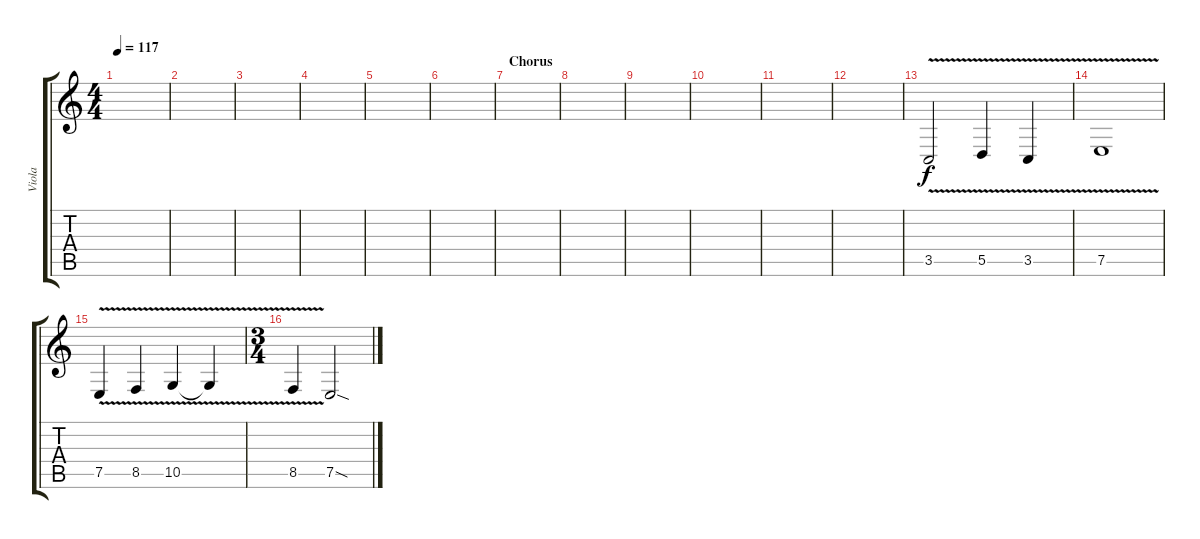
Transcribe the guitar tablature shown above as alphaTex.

\track ("Viola" "Viola") {instrument viola}
\staff {score tabs}
\tuning (E4 B3 G3 D3 A2 E2) {hide}
\ts (4 4)
\tempo 117
\clef g2
\ks c
|
|
|
|
|
|
\section ("" "Chorus")
|
|
|
|
|
|
3.5{v}.2 5.5{v}.4 3.5{v}.4 |
7.5{v}.1 |
7.5{v}.4 8.5{v}.4 10.5{v}.4 10.5{t}.4 |
\ts (3 4)
8.5{v}.4 7.5{sod}.2
